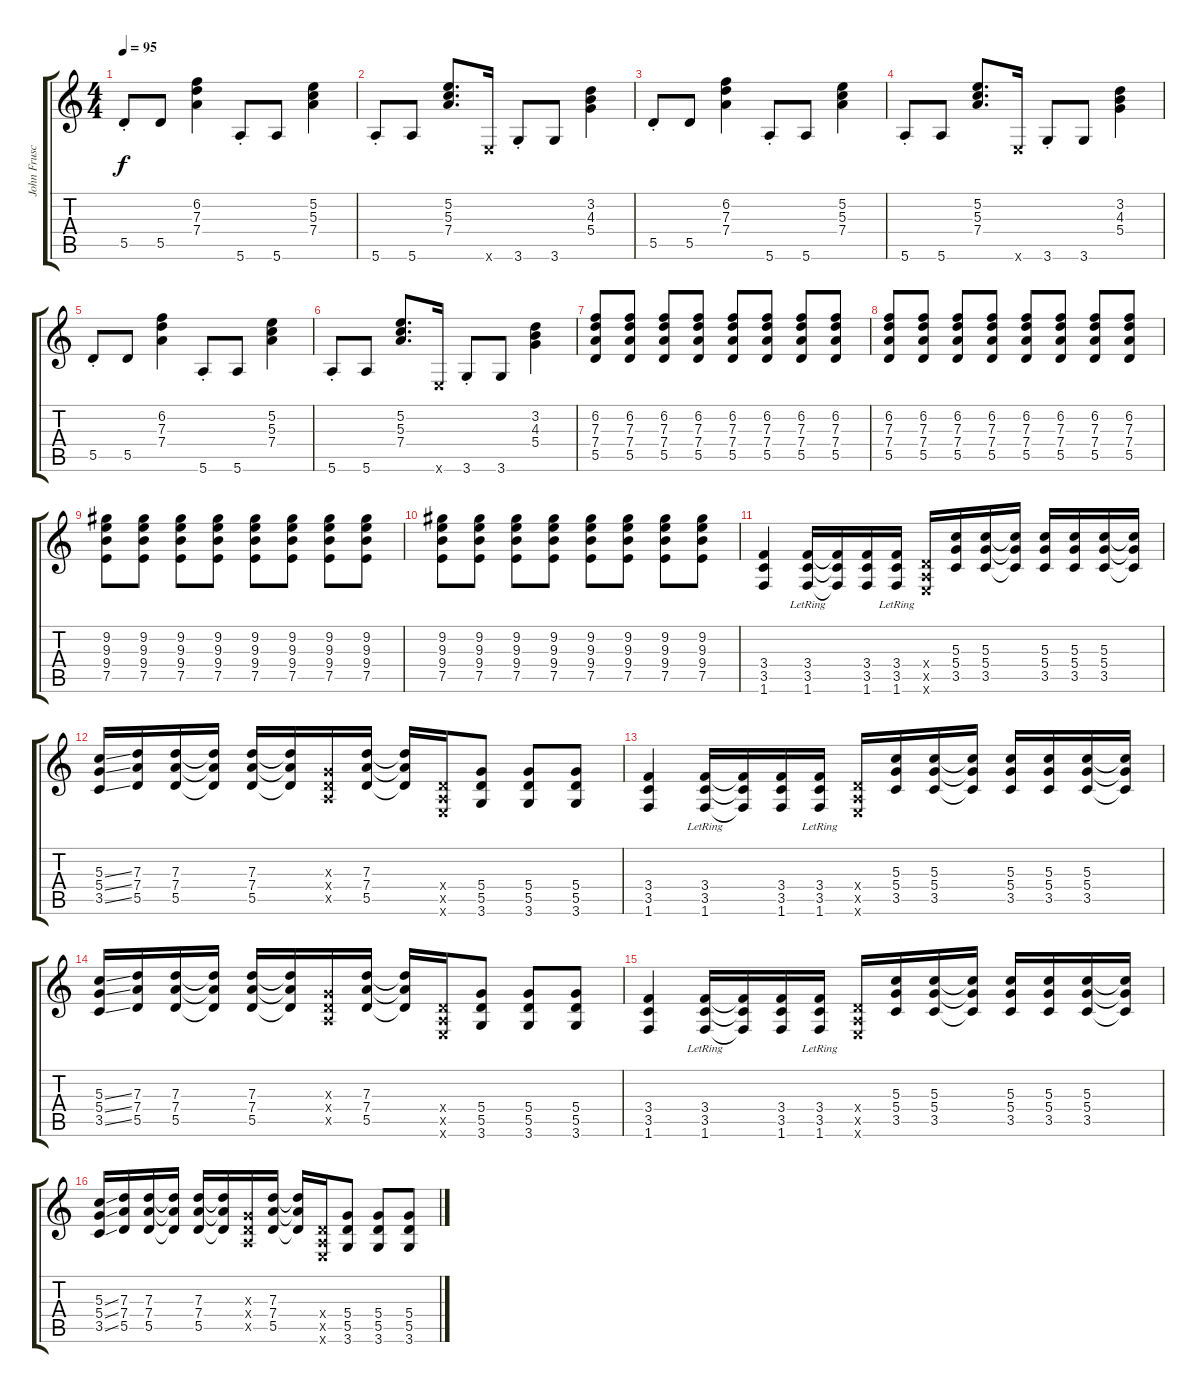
\track ("John Frusciante" "John Frusc") {instrument distortionguitar}
\staff {score tabs}
\tuning (E4 B3 G3 D3 A2 E2) {hide}
\ts (4 4)
\tempo 95
\clef g2
\ks c
5.5{st}.8{dy f} 5.5.8 (6.2 7.3 7.4).4 5.6{st}.8 5.6.8 (5.2 5.3 7.4).4 |
5.6{st}.8 5.6.8 (5.2 5.3 7.4).8{d} 0.6{x}.16 3.6{st}.8 3.6.8 (3.2 4.3 5.4).4 |
5.5{st}.8 5.5.8 (6.2 7.3 7.4).4 5.6{st}.8 5.6.8 (5.2 5.3 7.4).4 |
5.6{st}.8 5.6.8 (5.2 5.3 7.4).8{d} 0.6{x}.16 3.6{st}.8 3.6.8 (3.2 4.3 5.4).4 |
5.5{st}.8 5.5.8 (6.2 7.3 7.4).4 5.6{st}.8 5.6.8 (5.2 5.3 7.4).4 |
5.6{st}.8 5.6.8 (5.2 5.3 7.4).8{d} 0.6{x}.16 3.6{st}.8 3.6.8 (3.2 4.3 5.4).4 |
(6.2 7.3 7.4 5.5).8{balance 8} (6.2 7.3 7.4 5.5).8 (6.2 7.3 7.4 5.5).8 (6.2 7.3 7.4 5.5).8 (6.2 7.3 7.4 5.5).8 (6.2 7.3 7.4 5.5).8 (6.2 7.3 7.4 5.5).8 (6.2 7.3 7.4 5.5).8 |
(6.2 7.3 7.4 5.5).8 (6.2 7.3 7.4 5.5).8 (6.2 7.3 7.4 5.5).8 (6.2 7.3 7.4 5.5).8 (6.2 7.3 7.4 5.5).8 (6.2 7.3 7.4 5.5).8 (6.2 7.3 7.4 5.5).8 (6.2 7.3 7.4 5.5).8 |
(9.2 9.3 9.4 7.5).8 (9.2 9.3 9.4 7.5).8 (9.2 9.3 9.4 7.5).8 (9.2 9.3 9.4 7.5).8 (9.2 9.3 9.4 7.5).8 (9.2 9.3 9.4 7.5).8 (9.2 9.3 9.4 7.5).8 (9.2 9.3 9.4 7.5).8 |
(9.2 9.3 9.4 7.5).8 (9.2 9.3 9.4 7.5).8 (9.2 9.3 9.4 7.5).8 (9.2 9.3 9.4 7.5).8 (9.2 9.3 9.4 7.5).8 (9.2 9.3 9.4 7.5).8 (9.2 9.3 9.4 7.5).8 (9.2 9.3 9.4 7.5).8 |
(3.4 3.5 1.6).4{balance 8 instrument overdrivenguitar} (3.4{lr} 3.5{lr} 1.6{lr}).16 (3.4{t} 3.5{t} 1.6{t}).16 (3.4 3.5 1.6).16 (3.4{lr} 3.5{lr} 1.6{lr}).16 (0.4{x} 0.5{x} 0.6{x}).16 (5.3 5.4 3.5).16 (5.3 5.4 3.5).16 (5.3{t} 5.4{t} 3.5{t}).16 (5.3 5.4 3.5).16 (5.3 5.4 3.5).16 (5.3 5.4 3.5).16 (5.3{t} 5.4{t} 3.5{t}).16 |
(5.3{ss} 5.4{ss} 3.5{ss}).16 (7.3 7.4 5.5).16 (7.3 7.4 5.5).16 (7.3{t} 7.4{t} 5.5{t}).16 (7.3 7.4 5.5).16 (7.3{t} 7.4{t} 5.5{t}).16 (0.3{x} 0.4{x} 0.5{x}).16 (7.3 7.4 5.5).16 (7.3{t} 7.4{t} 5.5{t}).16 (0.4{x} 0.5{x} 0.6{x}).16 (5.4 5.5 3.6).8 (5.4 5.5 3.6).8 (5.4 5.5 3.6).8 |
(3.4 3.5 1.6).4 (3.4{lr} 3.5{lr} 1.6{lr}).16 (3.4{t} 3.5{t} 1.6{t}).16 (3.4 3.5 1.6).16 (3.4{lr} 3.5{lr} 1.6{lr}).16 (0.4{x} 0.5{x} 0.6{x}).16 (5.3 5.4 3.5).16 (5.3 5.4 3.5).16 (5.3{t} 5.4{t} 3.5{t}).16 (5.3 5.4 3.5).16 (5.3 5.4 3.5).16 (5.3 5.4 3.5).16 (5.3{t} 5.4{t} 3.5{t}).16 |
(5.3{ss} 5.4{ss} 3.5{ss}).16 (7.3 7.4 5.5).16 (7.3 7.4 5.5).16 (7.3{t} 7.4{t} 5.5{t}).16 (7.3 7.4 5.5).16 (7.3{t} 7.4{t} 5.5{t}).16 (0.3{x} 0.4{x} 0.5{x}).16 (7.3 7.4 5.5).16 (7.3{t} 7.4{t} 5.5{t}).16 (0.4{x} 0.5{x} 0.6{x}).16 (5.4 5.5 3.6).8 (5.4 5.5 3.6).8 (5.4 5.5 3.6).8 |
(3.4 3.5 1.6).4 (3.4{lr} 3.5{lr} 1.6{lr}).16 (3.4{t} 3.5{t} 1.6{t}).16 (3.4 3.5 1.6).16 (3.4{lr} 3.5{lr} 1.6{lr}).16 (0.4{x} 0.5{x} 0.6{x}).16 (5.3 5.4 3.5).16 (5.3 5.4 3.5).16 (5.3{t} 5.4{t} 3.5{t}).16 (5.3 5.4 3.5).16 (5.3 5.4 3.5).16 (5.3 5.4 3.5).16 (5.3{t} 5.4{t} 3.5{t}).16 |
(5.3{ss} 5.4{ss} 3.5{ss}).16 (7.3 7.4 5.5).16 (7.3 7.4 5.5).16 (7.3{t} 7.4{t} 5.5{t}).16 (7.3 7.4 5.5).16 (7.3{t} 7.4{t} 5.5{t}).16 (0.3{x} 0.4{x} 0.5{x}).16 (7.3 7.4 5.5).16 (7.3{t} 7.4{t} 5.5{t}).16 (0.4{x} 0.5{x} 0.6{x}).16 (5.4 5.5 3.6).8 (5.4 5.5 3.6).8 (5.4 5.5 3.6).8
